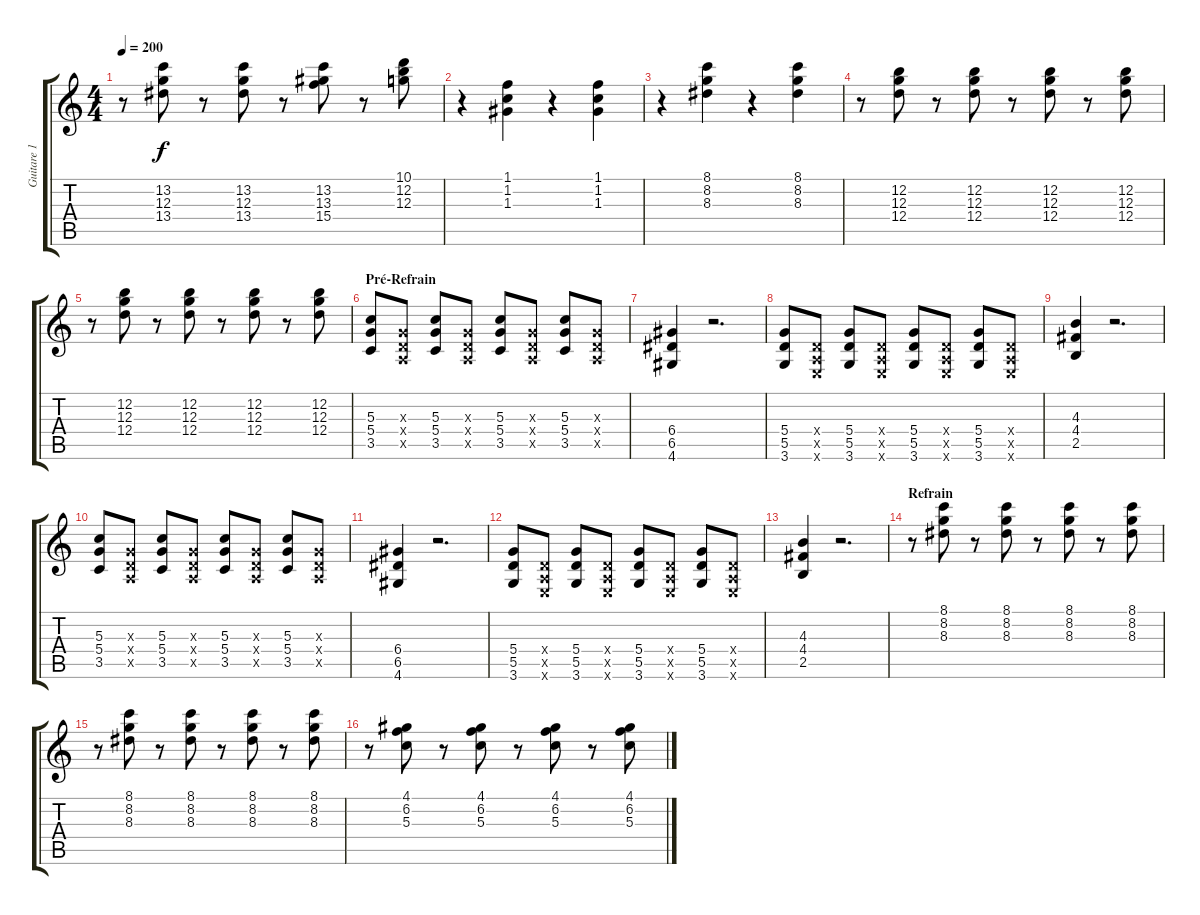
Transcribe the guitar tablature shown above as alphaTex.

\track ("Guitare 1" "Guitare 1") {instrument electricguitarmuted}
\staff {score tabs}
\tuning (E4 B3 G3 D3 A2 E2) {hide}
\ts (4 4)
\tempo 200
\clef g2
\ks c
r.8{dy f} (13.2 12.3 13.4).8 r.8 (13.2 12.3 13.4).8 r.8 (13.2 13.3 15.4).8 r.8 (10.1 12.2 12.3).8 |
r.4 (1.1 1.2 1.3).4 r.4 (1.1 1.2 1.3).4 |
r.4 (8.1 8.2 8.3).4 r.4 (8.1 8.2 8.3).4 |
r.8 (12.2 12.3 12.4).8 r.8 (12.2 12.3 12.4).8 r.8 (12.2 12.3 12.4).8 r.8 (12.2 12.3 12.4).8 |
r.8 (12.2 12.3 12.4).8 r.8 (12.2 12.3 12.4).8 r.8 (12.2 12.3 12.4).8 r.8 (12.2 12.3 12.4).8 |
\section ("" "Pré-Refrain")
(5.3 5.4 3.5).8{instrument overdrivenguitar} (0.3{x} 0.4{x} 0.5{x}).8 (5.3 5.4 3.5).8 (0.3{x} 0.4{x} 0.5{x}).8 (5.3 5.4 3.5).8 (0.3{x} 0.4{x} 0.5{x}).8 (5.3 5.4 3.5).8 (0.3{x} 0.4{x} 0.5{x}).8 |
(6.4 6.5 4.6).4 r.2{d} |
(5.4 5.5 3.6).8 (0.4{x} 0.5{x} 0.6{x}).8 (5.4 5.5 3.6).8 (0.4{x} 0.5{x} 0.6{x}).8 (5.4 5.5 3.6).8 (0.4{x} 0.5{x} 0.6{x}).8 (5.4 5.5 3.6).8 (0.4{x} 0.5{x} 0.6{x}).8 |
(4.3 4.4 2.5).4 r.2{d} |
(5.3 5.4 3.5).8 (0.3{x} 0.4{x} 0.5{x}).8 (5.3 5.4 3.5).8 (0.3{x} 0.4{x} 0.5{x}).8 (5.3 5.4 3.5).8 (0.3{x} 0.4{x} 0.5{x}).8 (5.3 5.4 3.5).8 (0.3{x} 0.4{x} 0.5{x}).8 |
(6.4 6.5 4.6).4 r.2{d} |
(5.4 5.5 3.6).8 (0.4{x} 0.5{x} 0.6{x}).8 (5.4 5.5 3.6).8 (0.4{x} 0.5{x} 0.6{x}).8 (5.4 5.5 3.6).8 (0.4{x} 0.5{x} 0.6{x}).8 (5.4 5.5 3.6).8 (0.4{x} 0.5{x} 0.6{x}).8 |
(4.3 4.4 2.5).4 r.2{d} |
\section ("" "Refrain")
r.8{instrument electricguitarclean} (8.1 8.2 8.3).8 r.8 (8.1 8.2 8.3).8 r.8 (8.1 8.2 8.3).8 r.8 (8.1 8.2 8.3).8 |
r.8 (8.1 8.2 8.3).8 r.8 (8.1 8.2 8.3).8 r.8 (8.1 8.2 8.3).8 r.8 (8.1 8.2 8.3).8 |
r.8 (4.1 6.2 5.3).8 r.8 (4.1 6.2 5.3).8 r.8 (4.1 6.2 5.3).8 r.8 (4.1 6.2 5.3).8
